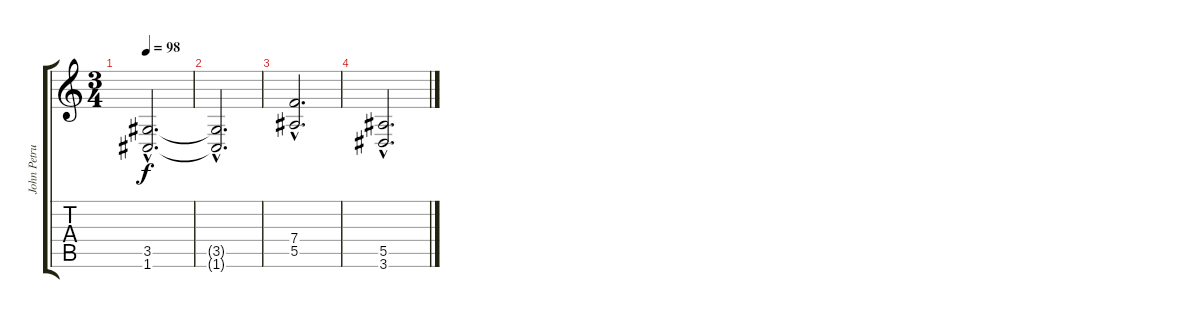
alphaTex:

\track ("John Petrucci" "John Petru") {instrument distortionguitar}
\staff {score tabs}
\tuning (C4 G3 Eb3 Bb2 F2 C2) {hide}
\ts (3 4)
\tempo 98
\clef g2
\ks c
(3.5{hac} 1.6{hac}).2{d dy f} |
(3.5{hac t} 1.6{hac t}).2{d} |
(7.4{hac} 5.5{hac}).2{d} |
(5.5{hac} 3.6{hac}).2{d}
